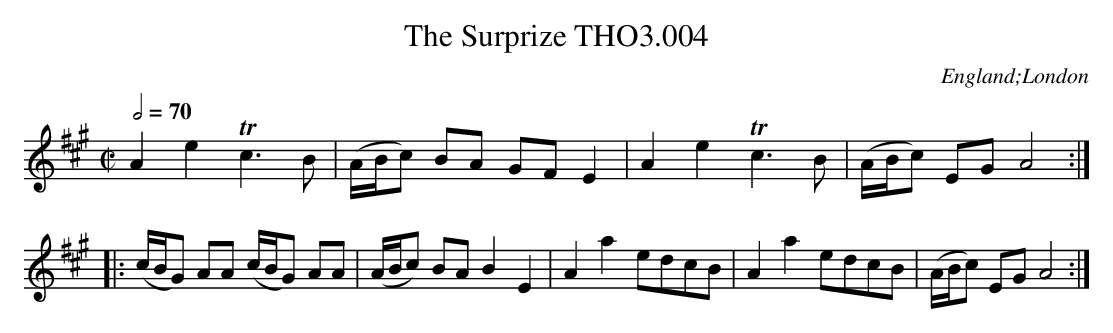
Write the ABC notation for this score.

X:1
T:Surprize THO3.004, The
O:England;London
M:C|
L:1/8
Q:1/2=70
K:A
A2 e2 Tc3 B|(A/B/c) BA GF E2|A2 e2 Tc3 B|(A/B/c) EG A4:|
|:(c/B/G) AA (c/B/G) AA|(A/B/c) BA B2E2|\
A2a2edcB|A2a2edcB|(A/B/c) EG A4:|
